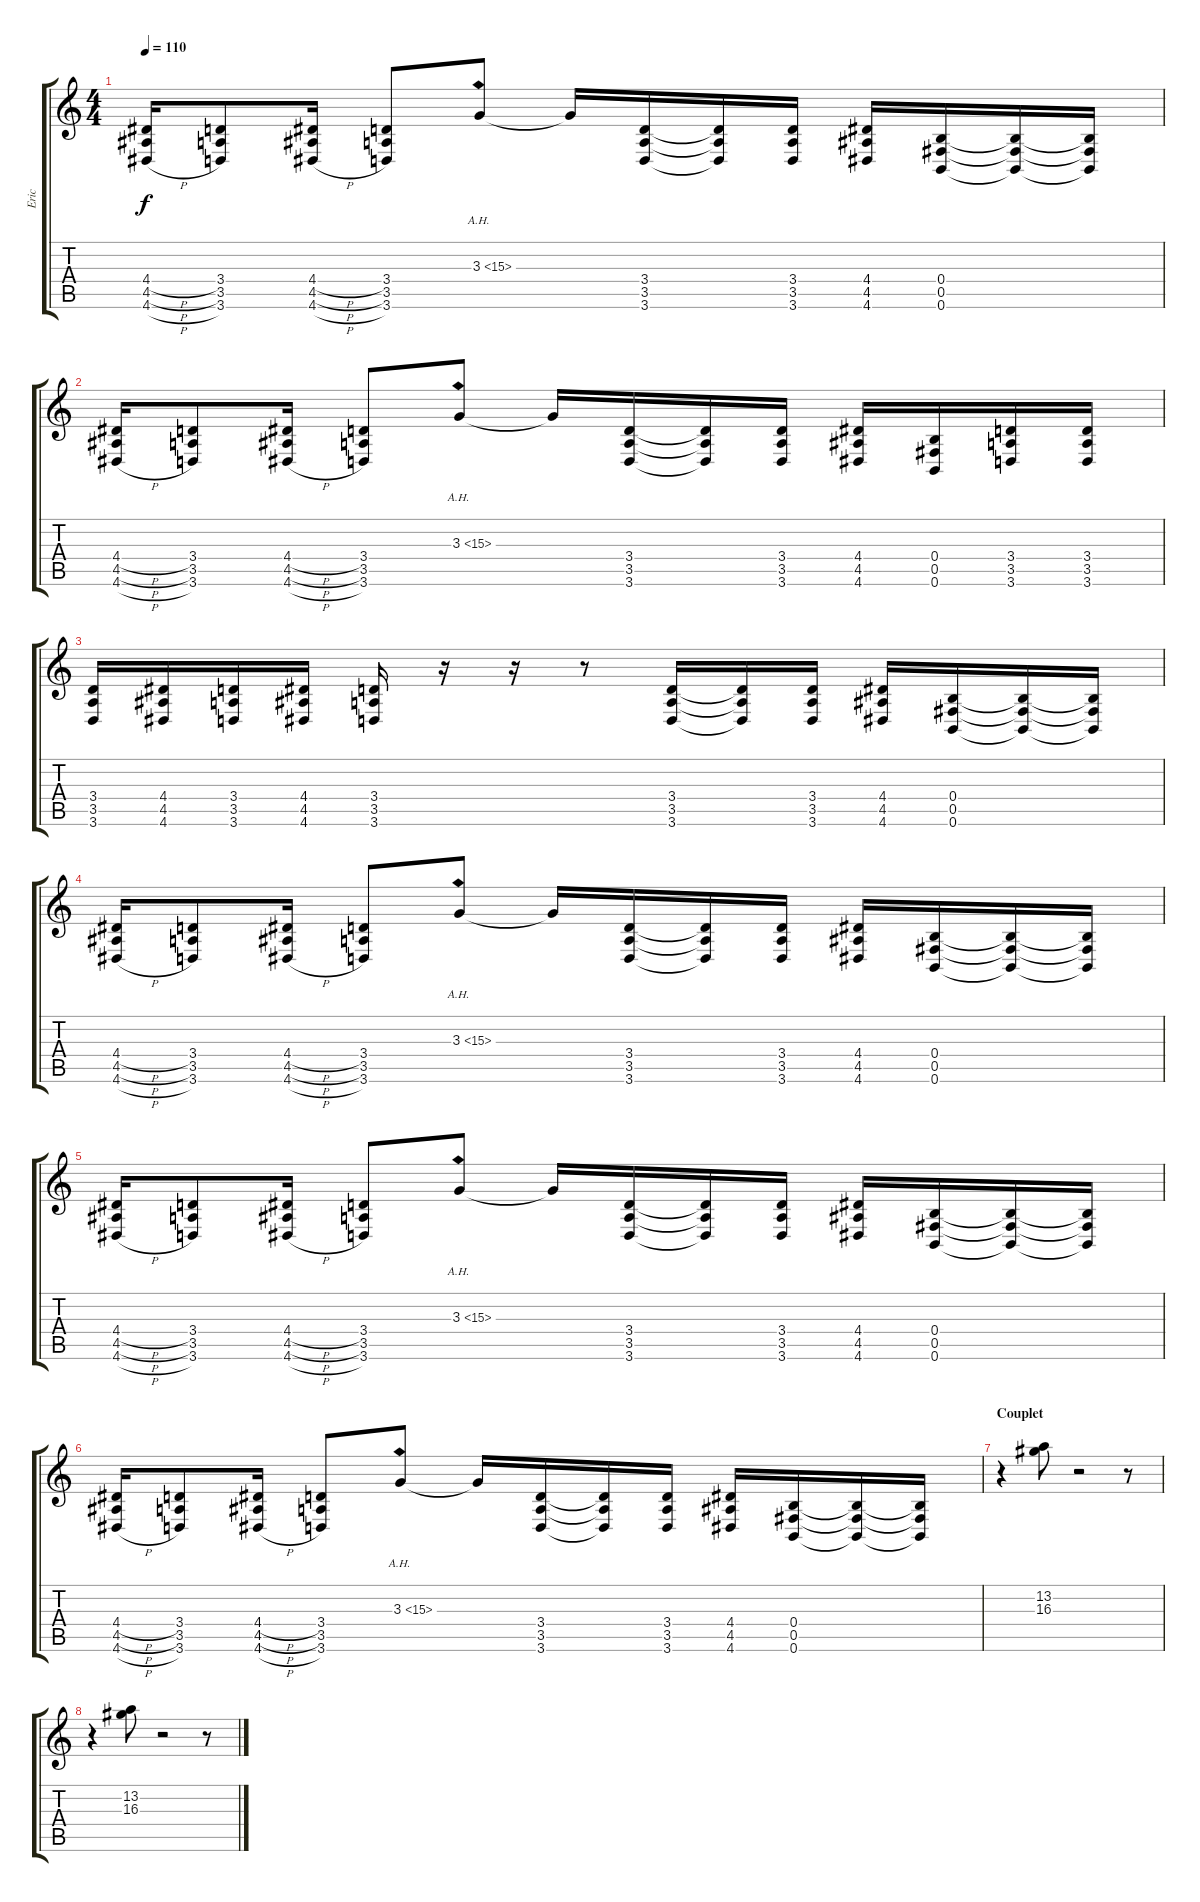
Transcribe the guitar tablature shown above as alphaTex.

\track ("Eric" "Eric") {instrument overdrivenguitar}
\staff {score tabs}
\tuning (Db4 Ab3 E3 B2 Gb2 B1) {hide}
\ts (4 4)
\tempo 110
\clef g2
\ks c
(4.4{h} 4.5{h} 4.6{h}).16{dy f} (3.4 3.5 3.6).8 (4.4{h} 4.5{h} 4.6{h}).16 (3.4 3.5 3.6).8 3.3{ah 12}.8 3.3{t}.16 (3.4 3.5 3.6).16 (3.4{t} 3.5{t} 3.6{t}).16 (3.4 3.5 3.6).16 (4.4 4.5 4.6).16 (0.4 0.5 0.6).16 (0.4{t} 0.5{t} 0.6{t}).16 (0.4{t} 0.5{t} 0.6{t}).16 |
(4.4{h} 4.5{h} 4.6{h}).16 (3.4 3.5 3.6).8 (4.4{h} 4.5{h} 4.6{h}).16 (3.4 3.5 3.6).8 3.3{ah 12}.8 3.3{t}.16 (3.4 3.5 3.6).16 (3.4{t} 3.5{t} 3.6{t}).16 (3.4 3.5 3.6).16 (4.4 4.5 4.6).16 (0.4 0.5 0.6).16 (3.4 3.5 3.6).16 (3.4 3.5 3.6).16 |
(3.4 3.5 3.6).16 (4.4 4.5 4.6).16 (3.4 3.5 3.6).16 (4.4 4.5 4.6).16 (3.4 3.5 3.6).16 r.16 r.16 r.8 (3.4 3.5 3.6).16 (3.4{t} 3.5{t} 3.6{t}).16 (3.4 3.5 3.6).16 (4.4 4.5 4.6).16 (0.4 0.5 0.6).16 (0.4{t} 0.5{t} 0.6{t}).16 (0.4{t} 0.5{t} 0.6{t}).16 |
(4.4{h} 4.5{h} 4.6{h}).16 (3.4 3.5 3.6).8 (4.4{h} 4.5{h} 4.6{h}).16 (3.4 3.5 3.6).8 3.3{ah 12}.8 3.3{t}.16 (3.4 3.5 3.6).16 (3.4{t} 3.5{t} 3.6{t}).16 (3.4 3.5 3.6).16 (4.4 4.5 4.6).16 (0.4 0.5 0.6).16 (0.4{t} 0.5{t} 0.6{t}).16 (0.4{t} 0.5{t} 0.6{t}).16 |
(4.4{h} 4.5{h} 4.6{h}).16 (3.4 3.5 3.6).8 (4.4{h} 4.5{h} 4.6{h}).16 (3.4 3.5 3.6).8 3.3{ah 12}.8 3.3{t}.16 (3.4 3.5 3.6).16 (3.4{t} 3.5{t} 3.6{t}).16 (3.4 3.5 3.6).16 (4.4 4.5 4.6).16 (0.4 0.5 0.6).16 (0.4{t} 0.5{t} 0.6{t}).16 (0.4{t} 0.5{t} 0.6{t}).16 |
(4.4{h} 4.5{h} 4.6{h}).16 (3.4 3.5 3.6).8 (4.4{h} 4.5{h} 4.6{h}).16 (3.4 3.5 3.6).8 3.3{ah 12}.8 3.3{t}.16 (3.4 3.5 3.6).16 (3.4{t} 3.5{t} 3.6{t}).16 (3.4 3.5 3.6).16 (4.4 4.5 4.6).16 (0.4 0.5 0.6).16 (0.4{t} 0.5{t} 0.6{t}).16 (0.4{t} 0.5{t} 0.6{t}).16 |
\section ("" "Couplet")
r.4 (13.2 16.3).8 r.2 r.8 |
r.4 (13.2 16.3).8 r.2 r.8
